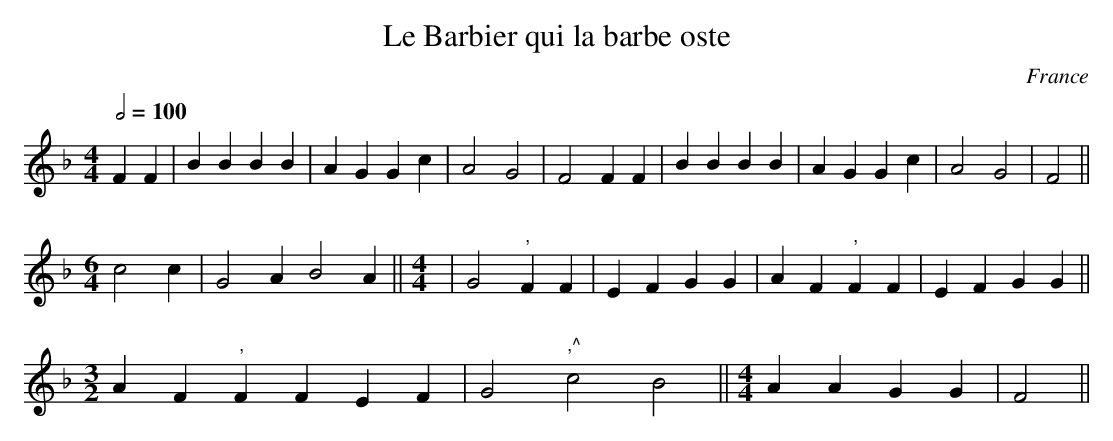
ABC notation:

X:1
T:Le Barbier qui la barbe oste
O:France
M:4/4
L:1/4
Q:1/2=100
K:F
FF| BBBB|AGGc|A2 G2|F2FF|BBBB|AGGc|A2G2|F2||!
M:6/4
L:1/4
c2 c|G2 A B2 A||
M:4/4
L:1/4
|G2","FF|EFGG|AF","FF|EFGG||!
M:3/2
L:1/4
AF","FFEF|G2 ",^"c2B2||
M:4/4
L:1/4
AAGG|F2||!
